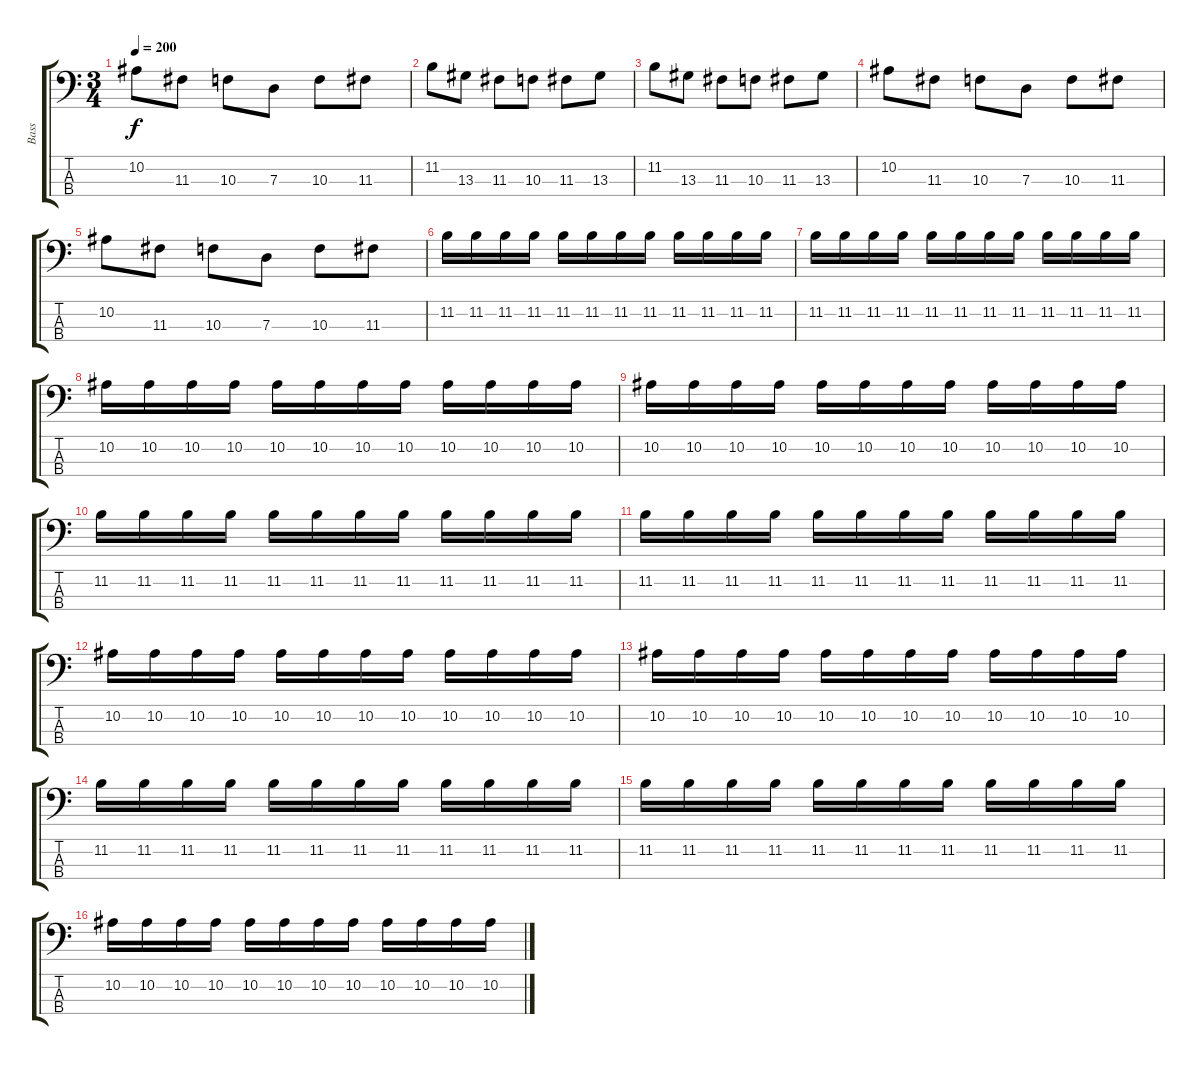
\track ("Bass" "Bass") {instrument electricbasspick}
\staff {score tabs}
\tuning (F2 C2 G1 C1) {hide}
\ts (3 4)
\tempo 200
\clef f4
\ks c
10.2.8{dy f} 11.3.8 10.3.8 7.3.8 10.3.8 11.3.8 |
11.2.8 13.3.8 11.3.8 10.3.8 11.3.8 13.3.8 |
11.2.8 13.3.8 11.3.8 10.3.8 11.3.8 13.3.8 |
10.2.8 11.3.8 10.3.8 7.3.8 10.3.8 11.3.8 |
10.2.8 11.3.8 10.3.8 7.3.8 10.3.8 11.3.8 |
11.2.16 11.2.16 11.2.16 11.2.16 11.2.16 11.2.16 11.2.16 11.2.16 11.2.16 11.2.16 11.2.16 11.2.16 |
11.2.16 11.2.16 11.2.16 11.2.16 11.2.16 11.2.16 11.2.16 11.2.16 11.2.16 11.2.16 11.2.16 11.2.16 |
10.2.16 10.2.16 10.2.16 10.2.16 10.2.16 10.2.16 10.2.16 10.2.16 10.2.16 10.2.16 10.2.16 10.2.16 |
10.2.16 10.2.16 10.2.16 10.2.16 10.2.16 10.2.16 10.2.16 10.2.16 10.2.16 10.2.16 10.2.16 10.2.16 |
11.2.16 11.2.16 11.2.16 11.2.16 11.2.16 11.2.16 11.2.16 11.2.16 11.2.16 11.2.16 11.2.16 11.2.16 |
11.2.16 11.2.16 11.2.16 11.2.16 11.2.16 11.2.16 11.2.16 11.2.16 11.2.16 11.2.16 11.2.16 11.2.16 |
10.2.16 10.2.16 10.2.16 10.2.16 10.2.16 10.2.16 10.2.16 10.2.16 10.2.16 10.2.16 10.2.16 10.2.16 |
10.2.16 10.2.16 10.2.16 10.2.16 10.2.16 10.2.16 10.2.16 10.2.16 10.2.16 10.2.16 10.2.16 10.2.16 |
11.2.16 11.2.16 11.2.16 11.2.16 11.2.16 11.2.16 11.2.16 11.2.16 11.2.16 11.2.16 11.2.16 11.2.16 |
11.2.16 11.2.16 11.2.16 11.2.16 11.2.16 11.2.16 11.2.16 11.2.16 11.2.16 11.2.16 11.2.16 11.2.16 |
10.2.16 10.2.16 10.2.16 10.2.16 10.2.16 10.2.16 10.2.16 10.2.16 10.2.16 10.2.16 10.2.16 10.2.16
